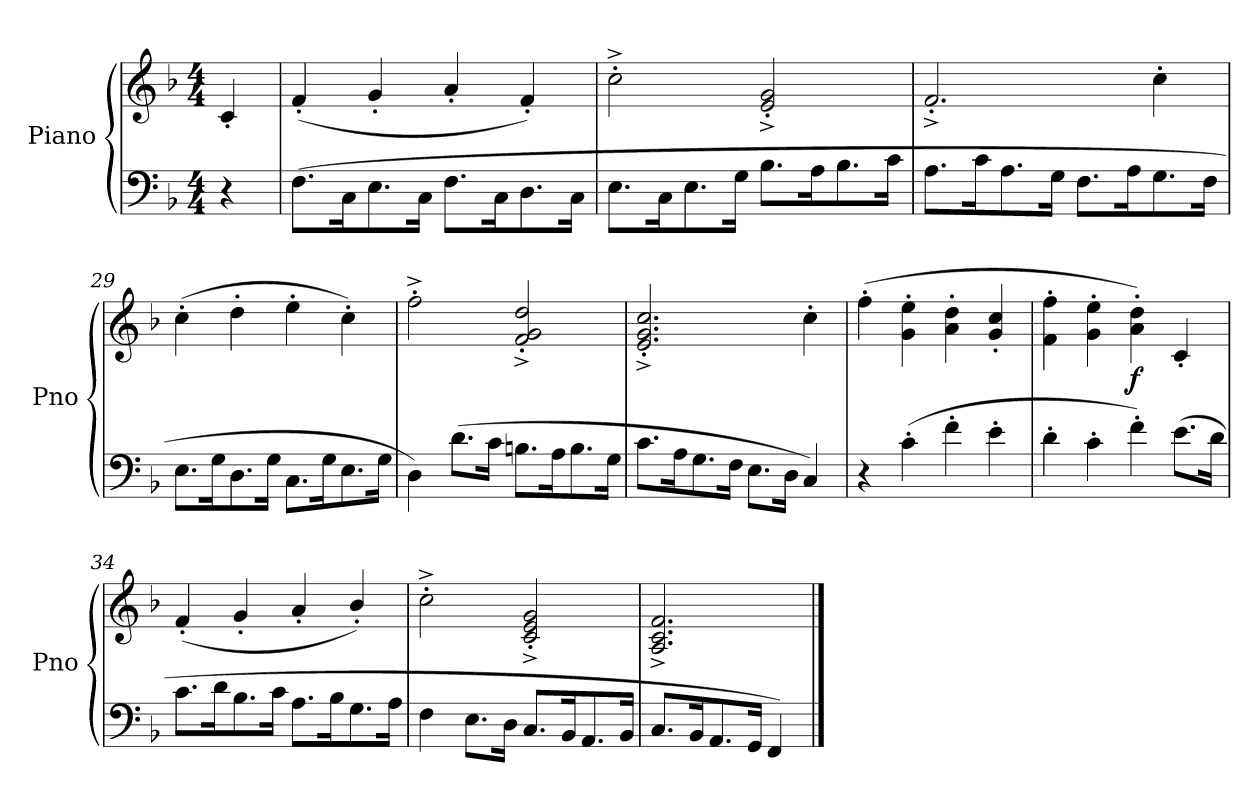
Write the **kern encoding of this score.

**kern	**kern	**dynam
*part1	*part1	*part1
*staff2	*staff1	*staff1/2
*I"Piano	*	*
*I'Pno	*	*
*clefF4	*clefG2	*
*k[b-]	*k[b-]	*
*M4/4	*M4/4	*
*MM120	*MM120	*
=	=	=
4r	4c'/	.
=26	=26	=26
(8.F\L	(4f'/	.
16C\K	.	.
8.E\	4g'/	.
16C\Jk	.	.
8.F\L	4a'/	.
16C\K	.	.
8.D\	4f'/)	.
16C\Jk	.	.
=27	=27	=27
8.E\L	2cc'^\	.
16C\K	.	.
8.E\	.	.
16G\Jk	.	.
8.B-\L	2e'^/ 2g'^/	.
16A\K	.	.
8.B-\	.	.
16c\Jk	.	.
=28	=28	=28
8.A\L	2.f'^/	.
16c\K	.	.
8.A\	.	.
16G\Jk	.	.
8.F\L	.	.
16A\K	.	.
8.G\	4cc'\	.
16F\Jk	.	.
=29	=29	=29
8.E\L	(4cc'\	.
16G\K	.	.
8.D\	4dd'\	.
16G\Jk	.	.
8.C\L	4ee'\	.
16G\K	.	.
8.E\	4cc'\)	.
16G\Jk	.	.
=30	=30	=30
4D\)	2ff'^\	.
(8.d\L	.	.
16c\Jk	.	.
8.Bn\L	2f'^/ 2g'^/ 2dd'^/	.
16A\K	.	.
8.B\	.	.
16G\Jk	.	.
=31	=31	=31
8.c\L	2.e'^/ 2.g'^/ 2.cc'^/	.
16A\K	.	.
8.G\	.	.
16F\Jk	.	.
8.E\L	.	.
16D\Jk	.	.
4C/)	4cc'\	.
=32	=32	=32
4r	(4ff'\	.
(4c'\	4g'\ 4ee'\	.
4f'\	4a'\ 4dd'\	.
4e'\	4g'/ 4cc'/	.
=33	=33	=33
4d'\	4f'\ 4ff'\	.
4c'\	4g'\ 4ee'\	.
4f'\)	4a'\ 4dd'\)	f
(8.e\L	4c'/	.
16d\Jk	.	.
=34	=34	=34
8.c\L	(4f'/	.
16d\K	.	.
8.B-\	4g'/	.
16c\Jk	.	.
8.A\L	4a'/	.
16B-\K	.	.
8.G\	4b-'/)	.
16A\Jk	.	.
=35	=35	=35
4F\	2cc'^\	.
8.E\L	.	.
16D\Jk	.	.
8.C/L	2c'^/ 2e'^/ 2g'^/	.
16BB-/K	.	.
8.AA/	.	.
16BB-/Jk	.	.
=36	=36	=36
8.C/L	2.A^/ 2.c^/ 2.f^/	.
16BB-/K	.	.
8.AA/	.	.
16GG/Jk	.	.
4FF/)	.	.
==	==	==
*-	*-	*-
